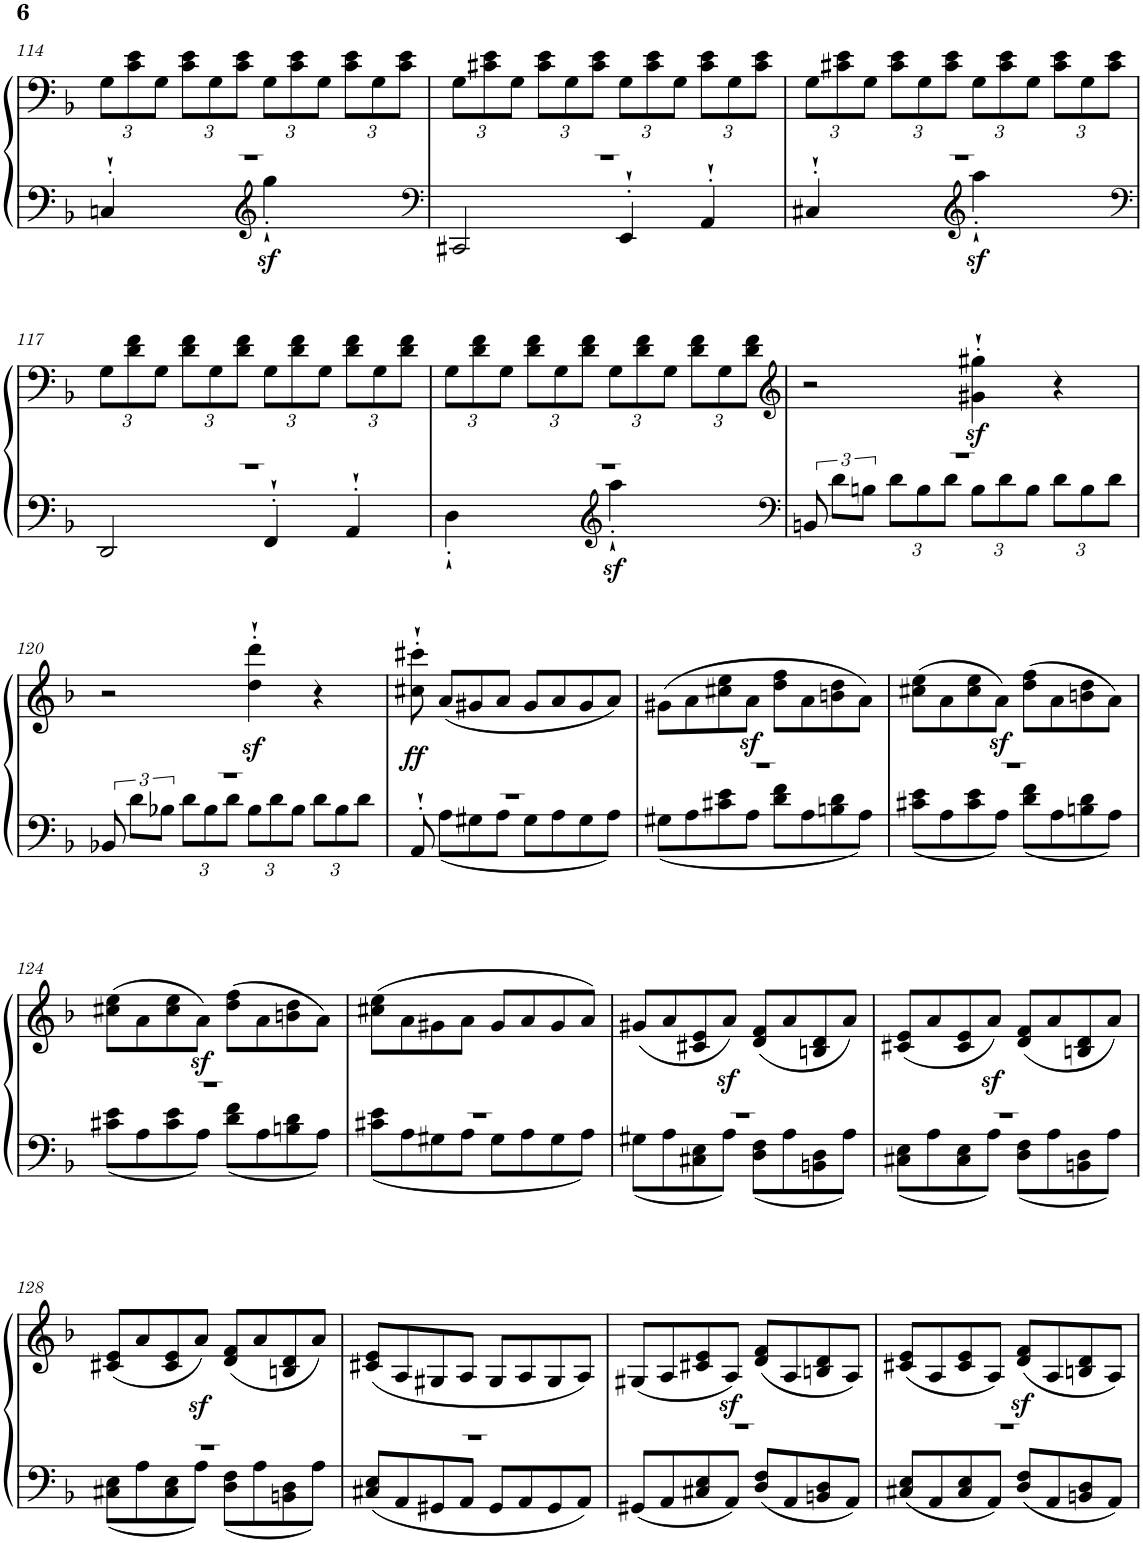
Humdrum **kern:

**kern	**kern	**dynam
*part1	*part1	*part1
*staff2	*staff1	*staff1/2
*I"Piano	*	*
*I'Pno	*	*
!!LO:PB:g=z
*clefF4	*clefF4	*
*k[b-]	*k[b-]	*
*F:	*F:	*
*M2/2	*M2/2	*
*met(c|)	*met(c|)	*
=114	=114	=114
*^	*	*
*	*	*Xbrackettup	*
1r	4Cn'`/	12G\L	.
.	.	12c\ 12e\	.
.	.	12G\J	.
.	4ryy	12c\ 12e\L	.
.	.	12G\	.
.	.	12c\ 12e\J	.
*clefG2	*	*	*
!	!	!	!LO:DY:b=2
.	4gg'`\	12G\L	sf
.	.	12c\ 12e\	.
.	.	12G\J	.
.	4ryy	12c\ 12e\L	.
.	.	12G\	.
.	.	12c\ 12e\J	.
=115	=115	=115	=115
*clefF4	*	*	*
1r	2CC#X/	12G\L	.
.	.	12c#X\ 12e\	.
.	.	12G\J	.
.	.	12c#\ 12e\L	.
.	.	12G\	.
.	.	12c#\ 12e\J	.
.	4EE'`/	12G\L	.
.	.	12c#\ 12e\	.
.	.	12G\J	.
.	4AA'`/	12c#\ 12e\L	.
.	.	12G\	.
.	.	12c#\ 12e\J	.
=116	=116	=116	=116
1r	4C#X'`/	12G\L	.
.	.	12c#X\ 12e\	.
.	.	12G\J	.
.	4ryy	12c#\ 12e\L	.
.	.	12G\	.
.	.	12c#\ 12e\J	.
*clefG2	*	*	*
!	!	!	!LO:DY:b=2
.	4aa'`\	12G\L	sf
.	.	12c#\ 12e\	.
.	.	12G\J	.
.	4ryy	12c#\ 12e\L	.
.	.	12G\	.
.	.	12c#\ 12e\J	.
!!LO:LB:g=z
=117	=117	=117	=117
*clefF4	*	*	*
1r	2DD/	12G\L	.
.	.	12d\ 12f\	.
.	.	12G\J	.
.	.	12d\ 12f\L	.
.	.	12G\	.
.	.	12d\ 12f\J	.
.	4FF'`/	12G\L	.
.	.	12d\ 12f\	.
.	.	12G\J	.
.	4AA'`/	12d\ 12f\L	.
.	.	12G\	.
.	.	12d\ 12f\J	.
=118	=118	=118	=118
1r	4D'`\	12G\L	.
.	.	12d\ 12f\	.
.	.	12G\J	.
.	4ryy	12d\ 12f\L	.
.	.	12G\	.
.	.	12d\ 12f\J	.
*clefG2	*	*	*
!	!	!	!LO:DY:b=2
.	4aa'`\	12G\L	sf
.	.	12d\ 12f\	.
.	.	12G\J	.
.	4ryy	12d\ 12f\L	.
.	.	12G\	.
.	.	12d\ 12f\J	.
=119	=119	=119	=119
*clefF4	*	*clefG2	*
1r	12BBn/	2r	.
.	12d\L	.	.
.	12Bn\J	.	.
*	*Xbrackettup	*	*
.	12d\L	.	.
.	12B\	.	.
.	12d\J	.	.
.	12B\L	4g#X\z<'` 4gg#X\z<'`	.
.	12d\	.	.
.	12B\J	.	.
.	12d\L	4r	.
.	12B\	.	.
.	12d\J	.	.
!!LO:LB:g=z
=120	=120	=120	=120
*	*brackettup	*	*
1r	12BB-X/	2r	.
.	12d\L	.	.
.	12B-X\J	.	.
*	*Xbrackettup	*	*
.	12d\L	.	.
.	12B-\	.	.
.	12d\J	.	.
.	12B-\L	4dd\z<'` 4ddd\z<'`	.
.	12d\	.	.
.	12B-\J	.	.
.	12d\L	4r	.
.	12B-\	.	.
.	12d\J	.	.
=121	=121	=121	=121
!	!	!	!LO:DY:b
1r	8AA'`/	8cc#X\'` 8ccc#X\'`	ff
.	8A\L	(8a/L	.
.	8G#X\	8g#X/	.
.	8A\J	8a/J	.
.	8G#\L	8g#/L	.
.	8A\	8a/	.
.	8G#\	8g#/	.
.	8A\J	8a/J)	.
=122	=122	=122	=122
1r	8G#X\L	(8g#X\L	.
.	8A\	8a\	.
.	8c#X\ 8e\	8cc#X\ 8ee\	.
.	8A\J	8az<\J	.
.	8d\ 8f\L	8dd\ 8ff\L	.
.	8A\	8a\	.
.	8Bn\ 8d\	8bn\ 8dd\	.
.	8A\J	8a\J)	.
=123	=123	=123	=123
1r	8c#X\ 8e\L	(8cc#X\ 8ee\L	.
.	8A\	8a\	.
.	8c#\ 8e\	8cc#\ 8ee\	.
.	8A\J	8az<\J)	.
.	8d\ 8f\L	(8dd\ 8ff\L	.
.	8A\	8a\	.
.	8Bn\ 8d\	8bn\ 8dd\	.
.	8A\J	8a\J)	.
!!LO:LB:g=z
=124	=124	=124	=124
1r	8c#X\ 8e\L	(8cc#X\ 8ee\L	.
.	8A\	8a\	.
.	8c#\ 8e\	8cc#\ 8ee\	.
.	8A\J	8az<\J)	.
.	8d\ 8f\L	(8dd\ 8ff\L	.
.	8A\	8a\	.
.	8Bn\ 8d\	8bn\ 8dd\	.
.	8A\J	8a\J)	.
=125	=125	=125	=125
1r	8c#X\ 8e\L	(8cc#X\ 8ee\L	.
.	8A\	8a\	.
.	8G#X\	8g#X\	.
.	8A\J	8a\J	.
.	8G#\L	8g#/L	.
.	8A\	8a/	.
.	8G#\	8g#/	.
.	8A\J	8a/J)	.
=126	=126	=126	=126
1r	8G#X\L	(8g#X/L	.
.	8A\	8a/	.
.	8C#X\ 8E\	8c#X/ 8e/	.
.	8A\J	8az</J)	.
.	8D\ 8F\L	(8d/ 8f/L	.
.	8A\	8a/	.
.	8BBn\ 8D\	8Bn/ 8d/	.
.	8A\J	8a/J)	.
=127	=127	=127	=127
1r	8C#X\ 8E\L	(8c#X/ 8e/L	.
.	8A\	8a/	.
.	8C#\ 8E\	8c#/ 8e/	.
.	8A\J	8az</J)	.
.	8D\ 8F\L	(8d/ 8f/L	.
.	8A\	8a/	.
.	8BBn\ 8D\	8Bn/ 8d/	.
.	8A\J	8a/J)	.
!!LO:LB:g=z
=128	=128	=128	=128
1r	8C#X\ 8E\L	(8c#X/ 8e/L	.
.	8A\	8a/	.
.	8C#\ 8E\	8c#/ 8e/	.
.	8A\J	8az</J)	.
.	8D\ 8F\L	(8d/ 8f/L	.
.	8A\	8a/	.
.	8BBn\ 8D\	8Bn/ 8d/	.
.	8A\J	8a/J)	.
=129	=129	=129	=129
1r	8C#X/ 8E/L	(8c#X/ 8e/L	.
.	8AA/	8A/	.
.	8GG#X/	8G#X/	.
.	8AA/J	8A/J	.
.	8GG#/L	8G#/L	.
.	8AA/	8A/	.
.	8GG#/	8G#/	.
.	8AA/J	8A/J)	.
=130	=130	=130	=130
1r	8GG#X/L	(8G#X/L	.
.	8AA/	8A/	.
.	8C#X/ 8E/	8c#X/ 8e/	.
.	8AA/J	8Az</J)	.
.	8D/ 8F/L	(8d/ 8f/L	.
.	8AA/	8A/	.
.	8BBn/ 8D/	8Bn/ 8d/	.
.	8AA/J	8A/J)	.
=131	=131	=131	=131
1r	8C#X/ 8E/L	(8c#X/ 8e/L	.
.	8AA/	8A/	.
.	8C#/ 8E/	8c#/ 8e/	.
.	8AA/J	8A/J)	.
.	8D/ 8F/L	(8d/z< 8f/z<L	.
.	8AA/	8A/	.
.	8BBn/ 8D/	8Bn/ 8d/	.
.	8AA/J	8A/J)	.
*v	*v	*	*
=	=	=
*-	*-	*-
